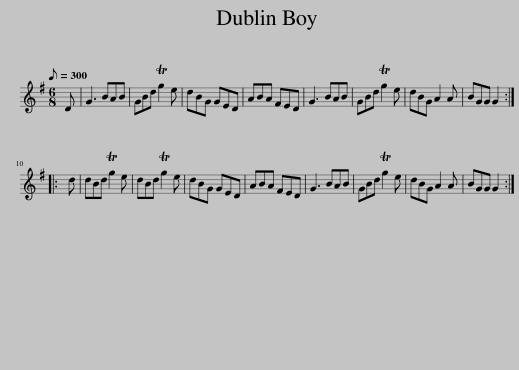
X:1
L:1/8
Q:1/8=300
M:6/8
I:linebreak $
K:none
V:1 treble transpose="8 "
V:1
[K:G] D | G3 BAB | GBd Tg2 e | dBG GED | ABA FED | %5
 G3 BAB | GBd Tg2 e | dBG A2 A | BGG G2 ::$ d | %10
 dBd Tg2 e | dBd Tg2 e | dBG GED | ABA FED | G3 BAB | %15
 GBd Tg2 e | dBG A2 A | BGG G2 :| %18
